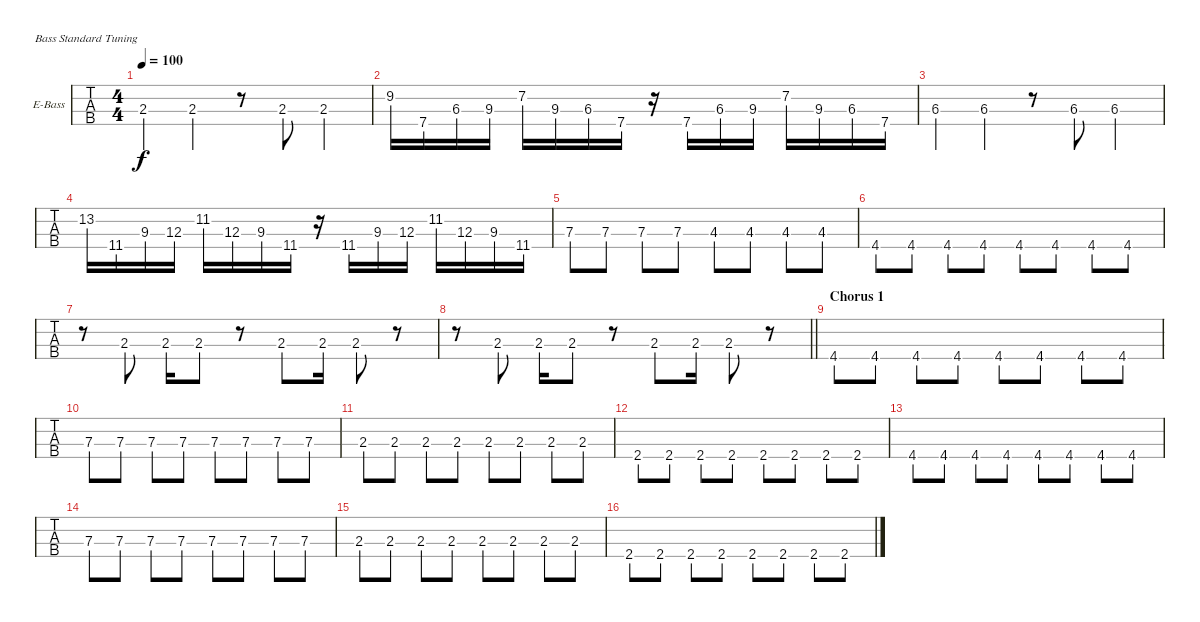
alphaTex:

\bracketExtendMode groupsimilarinstruments
\firstSystemTrackNameOrientation horizontal
\otherSystemsTrackNameOrientation horizontal
\track ("Nikolai" "E-Bass") {instrument electricbassfinger}
\staff {tabs}
\tuning (G2 D2 A1 E1)
\ts (4 4)
\tempo 100
\clef f4
\scale
0.333333
\ks c
2.3{st}.4{dy f} 2.3{st}.4 r.8 2.3.8 2.3.4 |
\scale
0.333333 9.2.16 7.4.16 6.3.16 9.3.16 7.2.16 9.3.16 6.3.16 7.4.16 r.16 7.4.16 6.3.16 9.3.16 7.2.16 9.3.16 6.3.16 7.4.16 |
\scale
0.333333 6.3{st}.4 6.3{st}.4 r.8 6.3.8 6.3.4 |
\scale
0.333333 13.2.16 11.4.16 9.3.16 12.3.16 11.2.16 12.3.16 9.3.16 11.4.16 r.16 11.4.16 9.3.16 12.3.16 11.2.16 12.3.16 9.3.16 11.4.16 |
\scale
0.333333 7.3.8 7.3.8 7.3.8 7.3.8 4.3.8 4.3.8 4.3.8 4.3.8 |
\scale
0.333333 4.4.8 4.4.8 4.4.8 4.4.8 4.4.8 4.4.8 4.4.8 4.4.8 |
\scale
0.333333 r.8 2.3{st}.8 2.3.16 2.3.8 r.8 2.3{st}.8 2.3.16 2.3.8 r.8 |
\scale
0.333333
\barLineRight lightlight
r.8 2.3{st}.8 2.3.16 2.3.8 r.8 2.3{st}.8 2.3.16 2.3.8 r.8 |
\section ("" "Chorus 1")
\scale
0.333333 4.4.8 4.4.8 4.4.8 4.4.8 4.4.8 4.4.8 4.4.8 4.4.8 |
\scale
0.333333 7.3.8 7.3.8 7.3.8 7.3.8 7.3.8 7.3.8 7.3.8 7.3.8 |
\scale
0.333333 2.3.8 2.3.8 2.3.8 2.3.8 2.3.8 2.3.8 2.3.8 2.3.8 |
\scale
0.333333 2.4.8 2.4.8 2.4.8 2.4.8 2.4.8 2.4.8 2.4.8 2.4.8 |
\scale
0.333333 4.4.8 4.4.8 4.4.8 4.4.8 4.4.8 4.4.8 4.4.8 4.4.8 |
\scale
0.333333 7.3.8 7.3.8 7.3.8 7.3.8 7.3.8 7.3.8 7.3.8 7.3.8 |
\scale
0.333333 2.3.8 2.3.8 2.3.8 2.3.8 2.3.8 2.3.8 2.3.8 2.3.8 |
\scale
0.333333 2.4.8 2.4.8 2.4.8 2.4.8 2.4.8 2.4.8 2.4.8 2.4.8
